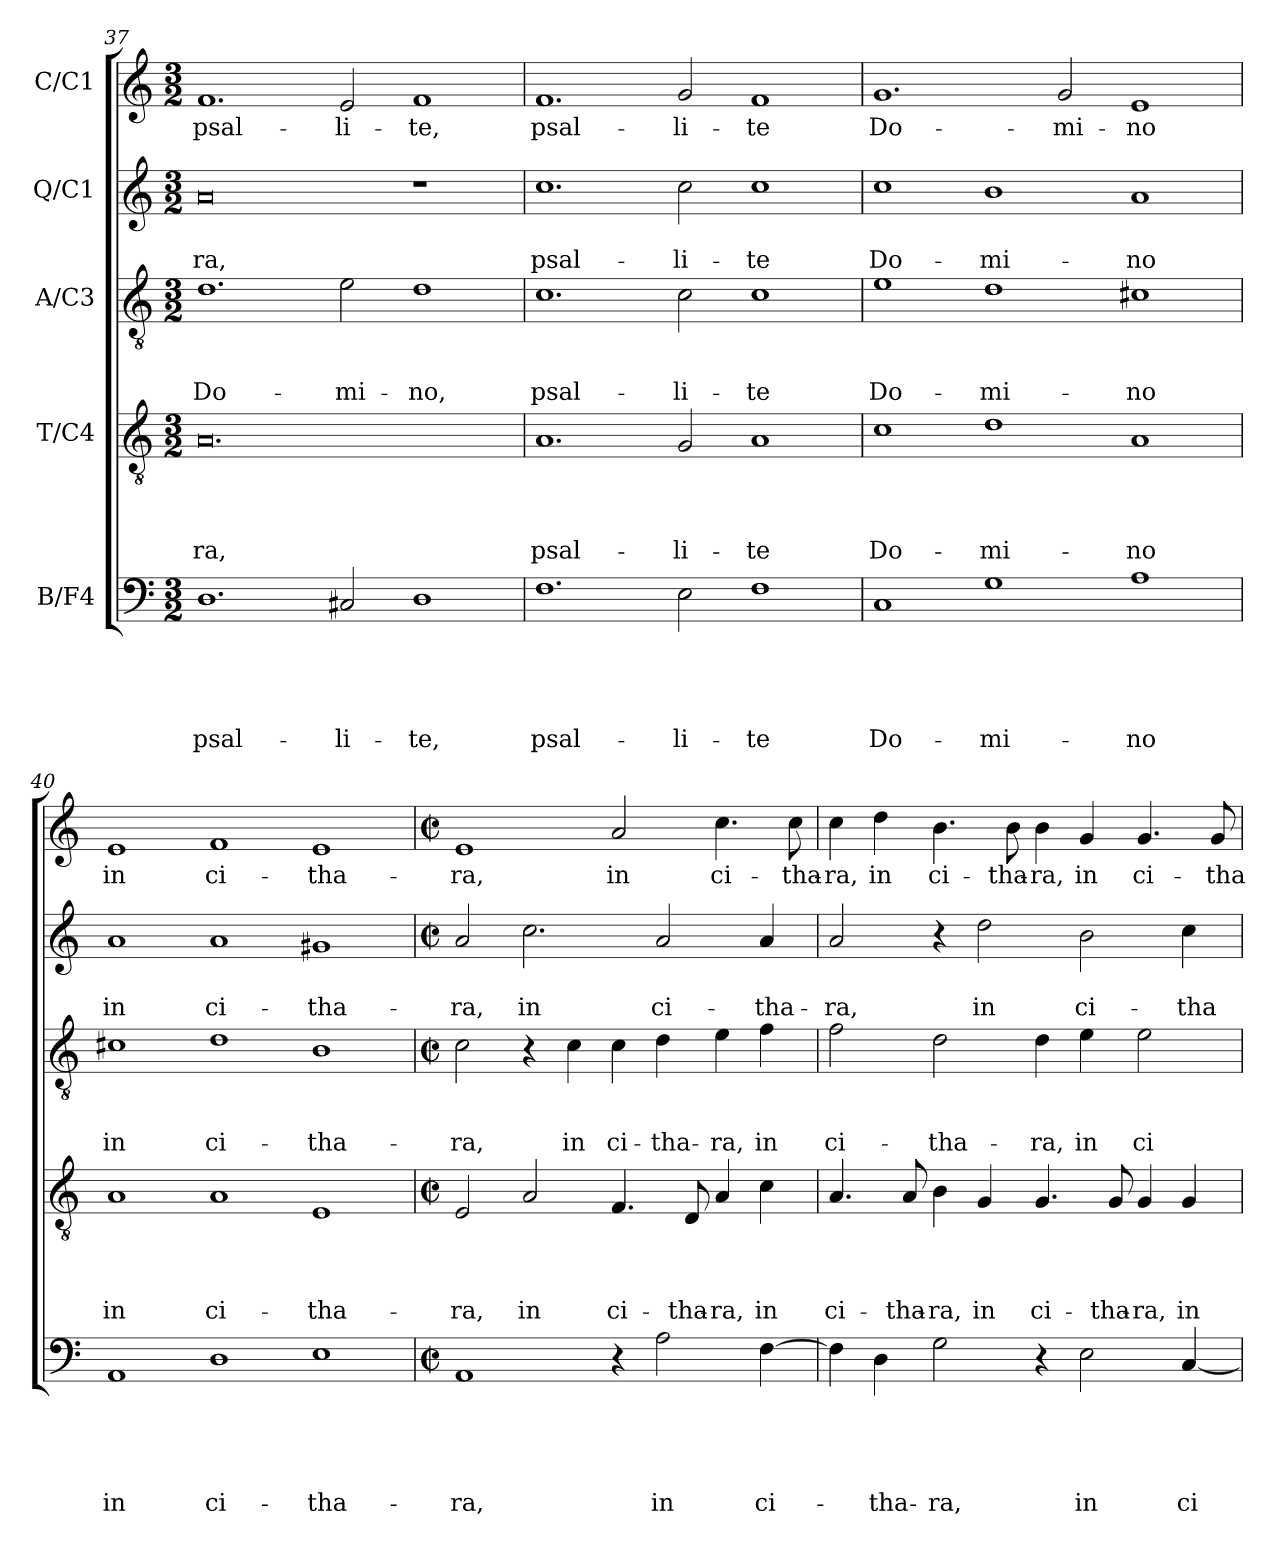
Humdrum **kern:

**kern	**text	**text	**text	**text	**text	**kern	**text	**text	**text	**text	**kern	**text	**text	**text	**kern	**text	**text	**kern	**text
*part5	*part5	*part5	*part5	*part5	*part5	*part4	*part4	*part4	*part4	*part4	*part3	*part3	*part3	*part3	*part2	*part2	*part2	*part1	*part1
*staff5	*staff5	*staff5	*staff5	*staff5	*staff5	*staff4	*staff4	*staff4	*staff4	*staff4	*staff3	*staff3	*staff3	*staff3	*staff2	*staff2	*staff2	*staff1	*staff1
*I"B/F4	*	*	*	*	*	*I"T/C4	*	*	*	*	*I"A/C3	*	*	*	*I"Q/C1	*	*	*I"C/C1	*
*clefF4	*	*	*	*	*	*clefGv2	*	*	*	*	*clefGv2	*	*	*	*clefG2	*	*	*clefG2	*
*k[]	*	*	*	*	*	*k[]	*	*	*	*	*k[]	*	*	*	*k[]	*	*	*k[]	*
*C:	*	*	*	*	*	*C:	*	*	*	*	*C:	*	*	*	*C:	*	*	*C:	*
*M3/2	*	*	*	*	*	*M3/2	*	*	*	*	*M3/2	*	*	*	*M3/2	*	*	*M3/2	*
=37	=37	=37	=37	=37	=37	=37	=37	=37	=37	=37	=37	=37	=37	=37	=37	=37	=37	=37	=37
!	!	!	!	!	!LO:LY:b	!	!	!	!	!LO:LY:b	!	!	!	!LO:LY:b	!	!	!LO:LY:b	!	!LO:LY:b
1.D	.	.	.	.	psal-	0.A	.	.	.	-ra,	1.d	.	.	Do-	0a	.	-ra,	1.f	psal-
!	!	!	!	!	!LO:LY:b	!	!	!	!	!	!	!	!	!LO:LY:b	!	!	!	!	!LO:LY:b
2C#X/	.	.	.	.	-li-	.	.	.	.	.	2e\	.	.	-mi-	.	.	.	2e/	-li-
!	!	!	!	!	!LO:LY:b	!	!	!	!	!	!	!	!	!LO:LY:b	!	!	!	!	!LO:LY:b
1D	.	.	.	.	-te,	.	.	.	.	.	1d	.	.	-no,	1r	.	.	1f	-te,
=38	=38	=38	=38	=38	=38	=38	=38	=38	=38	=38	=38	=38	=38	=38	=38	=38	=38	=38	=38
!	!	!	!	!	!LO:LY:b	!	!	!	!	!LO:LY:b	!	!	!	!LO:LY:b	!	!	!LO:LY:b	!	!LO:LY:b
1.F	.	.	.	.	psal-	1.A	.	.	.	psal-	1.c	.	.	psal-	1.cc	.	psal-	1.f	psal-
!	!	!	!	!	!LO:LY:b	!	!	!	!	!LO:LY:b	!	!	!	!LO:LY:b	!	!	!LO:LY:b	!	!LO:LY:b
2E\	.	.	.	.	-li-	2G/	.	.	.	-li-	2c\	.	.	-li-	2cc\	.	-li-	2g/	-li-
!	!	!	!	!	!LO:LY:b	!	!	!	!	!LO:LY:b	!	!	!	!LO:LY:b	!	!	!LO:LY:b	!	!LO:LY:b
1F	.	.	.	.	-te	1A	.	.	.	-te	1c	.	.	-te	1cc	.	-te	1f	-te
=39	=39	=39	=39	=39	=39	=39	=39	=39	=39	=39	=39	=39	=39	=39	=39	=39	=39	=39	=39
!	!	!	!	!	!LO:LY:b	!	!	!	!	!LO:LY:b	!	!	!	!LO:LY:b	!	!	!LO:LY:b	!	!LO:LY:b
1C	.	.	.	.	Do-	1c	.	.	.	Do-	1e	.	.	Do-	1cc	.	Do-	1.g	Do-
!	!	!	!	!	!LO:LY:b	!	!	!	!	!LO:LY:b	!	!	!	!LO:LY:b	!	!	!LO:LY:b	!	!
1G	.	.	.	.	-mi-	1d	.	.	.	-mi-	1d	.	.	-mi-	1b	.	-mi-	.	.
!	!	!	!	!	!	!	!	!	!	!	!	!	!	!	!	!	!	!	!LO:LY:b
.	.	.	.	.	.	.	.	.	.	.	.	.	.	.	.	.	.	2g/	-mi-
!	!	!	!	!	!LO:LY:b	!	!	!	!	!LO:LY:b	!	!	!	!LO:LY:b	!	!	!LO:LY:b	!	!LO:LY:b
1A	.	.	.	.	-no	1A	.	.	.	-no	1c#X	.	.	-no	1a	.	-no	1e	-no
=40	=40	=40	=40	=40	=40	=40	=40	=40	=40	=40	=40	=40	=40	=40	=40	=40	=40	=40	=40
!	!	!	!	!	!LO:LY:b	!	!	!	!	!LO:LY:b	!	!	!	!LO:LY:b	!	!	!LO:LY:b	!	!LO:LY:b
1AA	.	.	.	.	in	1A	.	.	.	in	1c#X	.	.	in	1a	.	in	1e	in
!	!	!	!	!	!LO:LY:b	!	!	!	!	!LO:LY:b	!	!	!	!LO:LY:b	!	!	!LO:LY:b	!	!LO:LY:b
1D	.	.	.	.	ci-	1A	.	.	.	ci-	1d	.	.	ci-	1a	.	ci-	1f	ci-
!	!	!	!	!	!LO:LY:b	!	!	!	!	!LO:LY:b	!	!	!	!LO:LY:b	!	!	!LO:LY:b	!	!LO:LY:b
1E	.	.	.	.	-tha-	1E	.	.	.	-tha-	1B	.	.	-tha-	1g#X	.	-tha-	1e	-tha-
!!LO:PB:g=z
=41	=41	=41	=41	=41	=41	=41	=41	=41	=41	=41	=41	=41	=41	=41	=41	=41	=41	=41	=41
*M2/2	*	*	*	*	*	*M2/2	*	*	*	*	*M2/2	*	*	*	*M2/2	*	*	*M2/2	*
*met(c|)	*	*	*	*	*	*met(c|)	*	*	*	*	*met(c|)	*	*	*	*met(c|)	*	*	*met(c|)	*
!	!	!	!	!	!LO:LY:b	!	!	!	!	!LO:LY:b	!	!	!	!LO:LY:b	!	!	!LO:LY:b	!	!LO:LY:b
1AA	.	.	.	.	-ra,	2E/	.	.	.	-ra,	2c\	.	.	-ra,	2a/	.	-ra,	1e	-ra,
!	!	!	!	!	!	!	!	!	!	!LO:LY:b	!	!	!	!	!	!	!LO:LY:b	!	!
.	.	.	.	.	.	2A/	.	.	.	in	4r	.	.	.	2.cc\	.	in	.	.
!	!	!	!	!	!	!	!	!	!	!	!	!	!	!LO:LY:b	!	!	!	!	!
.	.	.	.	.	.	.	.	.	.	.	4c\	.	.	in	.	.	.	.	.
!	!	!	!	!	!	!	!	!	!	!LO:LY:b	!	!	!	!LO:LY:b	!	!	!	!	!LO:LY:b
4r	.	.	.	.	.	4.F/	.	.	.	ci-	4c\	.	.	ci-	.	.	.	2a/	in
!	!	!	!	!	!LO:LY:b	!	!	!	!	!	!	!	!	!LO:LY:b	!	!	!LO:LY:b	!	!
2A\	.	.	.	.	in	.	.	.	.	.	4d\	.	.	-tha-	2a/	.	ci-	.	.
!	!	!	!	!	!	!	!	!	!	!LO:LY:b	!	!	!	!	!	!	!	!	!
.	.	.	.	.	.	8D/	.	.	.	-tha-	.	.	.	.	.	.	.	.	.
!	!	!	!	!	!	!	!	!	!	!LO:LY:b	!	!	!	!LO:LY:b	!	!	!	!	!LO:LY:b
.	.	.	.	.	.	4A/	.	.	.	-ra,	4e\	.	.	-ra,	.	.	.	4.cc\	ci-
!	!	!	!	!	!LO:LY:b	!	!	!	!	!LO:LY:b	!	!	!	!LO:LY:b	!	!	!LO:LY:b	!	!
[4F\	.	.	.	.	ci-	4c\	.	.	.	in	4f\	.	.	in	4a/	.	-tha-	.	.
!	!	!	!	!	!	!	!	!	!	!	!	!	!	!	!	!	!	!	!LO:LY:b
.	.	.	.	.	.	.	.	.	.	.	.	.	.	.	.	.	.	8cc\	-tha-
=42	=42	=42	=42	=42	=42	=42	=42	=42	=42	=42	=42	=42	=42	=42	=42	=42	=42	=42	=42
!	!	!	!	!	!	!	!	!	!	!LO:LY:b	!	!	!	!LO:LY:b	!	!	!LO:LY:b	!	!LO:LY:b
4F\]	.	.	.	.	.	4.A/	.	.	.	ci-	2f\	.	.	ci-	2a/	.	-ra,	4cc\	-ra,
!	!	!	!	!	!LO:LY:b	!	!	!	!	!	!	!	!	!	!	!	!	!	!LO:LY:b
4D\	.	.	.	.	-tha-	.	.	.	.	.	.	.	.	.	.	.	.	4dd\	in
!	!	!	!	!	!	!	!	!	!	!LO:LY:b	!	!	!	!	!	!	!	!	!
.	.	.	.	.	.	8A/	.	.	.	-tha-	.	.	.	.	.	.	.	.	.
!	!	!	!	!	!LO:LY:b	!	!	!	!	!LO:LY:b	!	!	!	!LO:LY:b	!	!	!	!	!LO:LY:b
2G\	.	.	.	.	-ra,	4B\	.	.	.	-ra,	2d\	.	.	-tha-	4r	.	.	4.b\	ci-
!	!	!	!	!	!	!	!	!	!	!LO:LY:b	!	!	!	!	!	!	!LO:LY:b	!	!
.	.	.	.	.	.	4G/	.	.	.	in	.	.	.	.	2dd\	.	in	.	.
!	!	!	!	!	!	!	!	!	!	!	!	!	!	!	!	!	!	!	!LO:LY:b
.	.	.	.	.	.	.	.	.	.	.	.	.	.	.	.	.	.	8b\	-tha-
!	!	!	!	!	!	!	!	!	!	!LO:LY:b	!	!	!	!LO:LY:b	!	!	!	!	!LO:LY:b
4r	.	.	.	.	.	4.G/	.	.	.	ci-	4d\	.	.	-ra,	.	.	.	4b\	-ra,
!	!	!	!	!	!LO:LY:b	!	!	!	!	!	!	!	!	!LO:LY:b	!	!	!LO:LY:b	!	!LO:LY:b
2E\	.	.	.	.	in	.	.	.	.	.	4e\	.	.	in	2b\	.	ci-	4g/	in
!	!	!	!	!	!	!	!	!	!	!LO:LY:b	!	!	!	!	!	!	!	!	!
.	.	.	.	.	.	8G/	.	.	.	-tha-	.	.	.	.	.	.	.	.	.
!	!	!	!	!	!	!	!	!	!	!LO:LY:b	!	!	!	!LO:LY:b	!	!	!	!	!LO:LY:b
.	.	.	.	.	.	4G/	.	.	.	-ra,	2e\	.	.	ci-	.	.	.	4.g/	ci-
!	!	!	!	!	!LO:LY:b	!	!	!	!	!LO:LY:b	!	!	!	!	!	!	!LO:LY:b	!	!
[4C/	.	.	.	.	ci-	4G/	.	.	.	in	.	.	.	.	4cc\	.	-tha-	.	.
!	!	!	!	!	!	!	!	!	!	!	!	!	!	!	!	!	!	!	!LO:LY:b
.	.	.	.	.	.	.	.	.	.	.	.	.	.	.	.	.	.	8g/	-tha-
=	=	=	=	=	=	=	=	=	=	=	=	=	=	=	=	=	=	=	=
*-	*-	*-	*-	*-	*-	*-	*-	*-	*-	*-	*-	*-	*-	*-	*-	*-	*-	*-	*-
